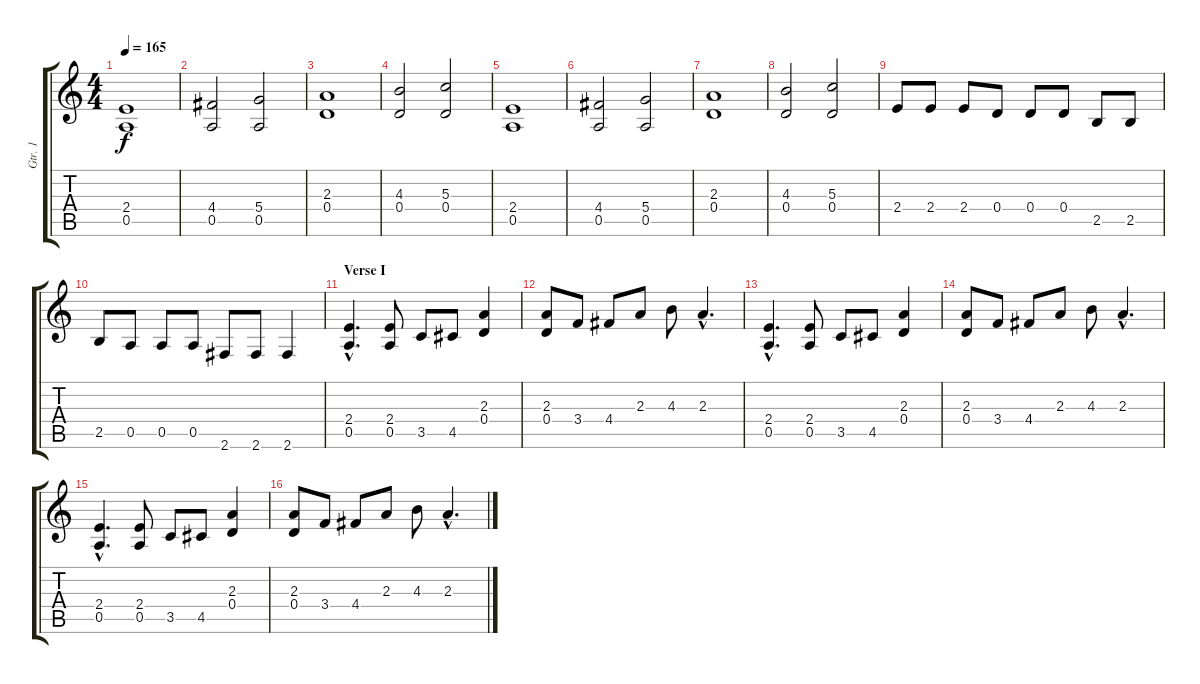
\track ("Gtr. 1" "Gtr. 1") {instrument overdrivenguitar}
\staff {score tabs}
\tuning (E4 B3 G3 D3 A2 E2) {hide}
\ts (4 4)
\tempo 165
\clef g2
\ks c
(2.4 0.5).1{txt "" dy f instrument overdrivenguitar} |
(4.4 0.5).2 (5.4 0.5).2 |
(2.3 0.4).1 |
(4.3 0.4).2 (5.3 0.4).2 |
(2.4 0.5).1 |
(4.4 0.5).2 (5.4 0.5).2 |
(2.3 0.4).1 |
(4.3 0.4).2 (5.3 0.4).2 |
2.4.8 2.4.8 2.4.8 0.4.8 0.4.8 0.4.8 2.5.8 2.5.8 |
2.5.8 0.5.8 0.5.8 0.5.8 2.6.8 2.6.8 2.6.4 |
\section ("" "Verse I")
(2.4{hac} 0.5{hac}).4{d} (2.4 0.5).8 3.5.8 4.5.8 (2.3 0.4).4 |
(2.3 0.4).8 3.4.8 4.4.8 2.3.8 4.3.8 2.3{hac}.4{d} |
(2.4{hac} 0.5{hac}).4{d} (2.4 0.5).8 3.5.8 4.5.8 (2.3 0.4).4 |
(2.3 0.4).8 3.4.8 4.4.8 2.3.8 4.3.8 2.3{hac}.4{d} |
(2.4{hac} 0.5{hac}).4{d} (2.4 0.5).8 3.5.8 4.5.8 (2.3 0.4).4 |
(2.3 0.4).8 3.4.8 4.4.8 2.3.8 4.3.8 2.3{hac}.4{d}
